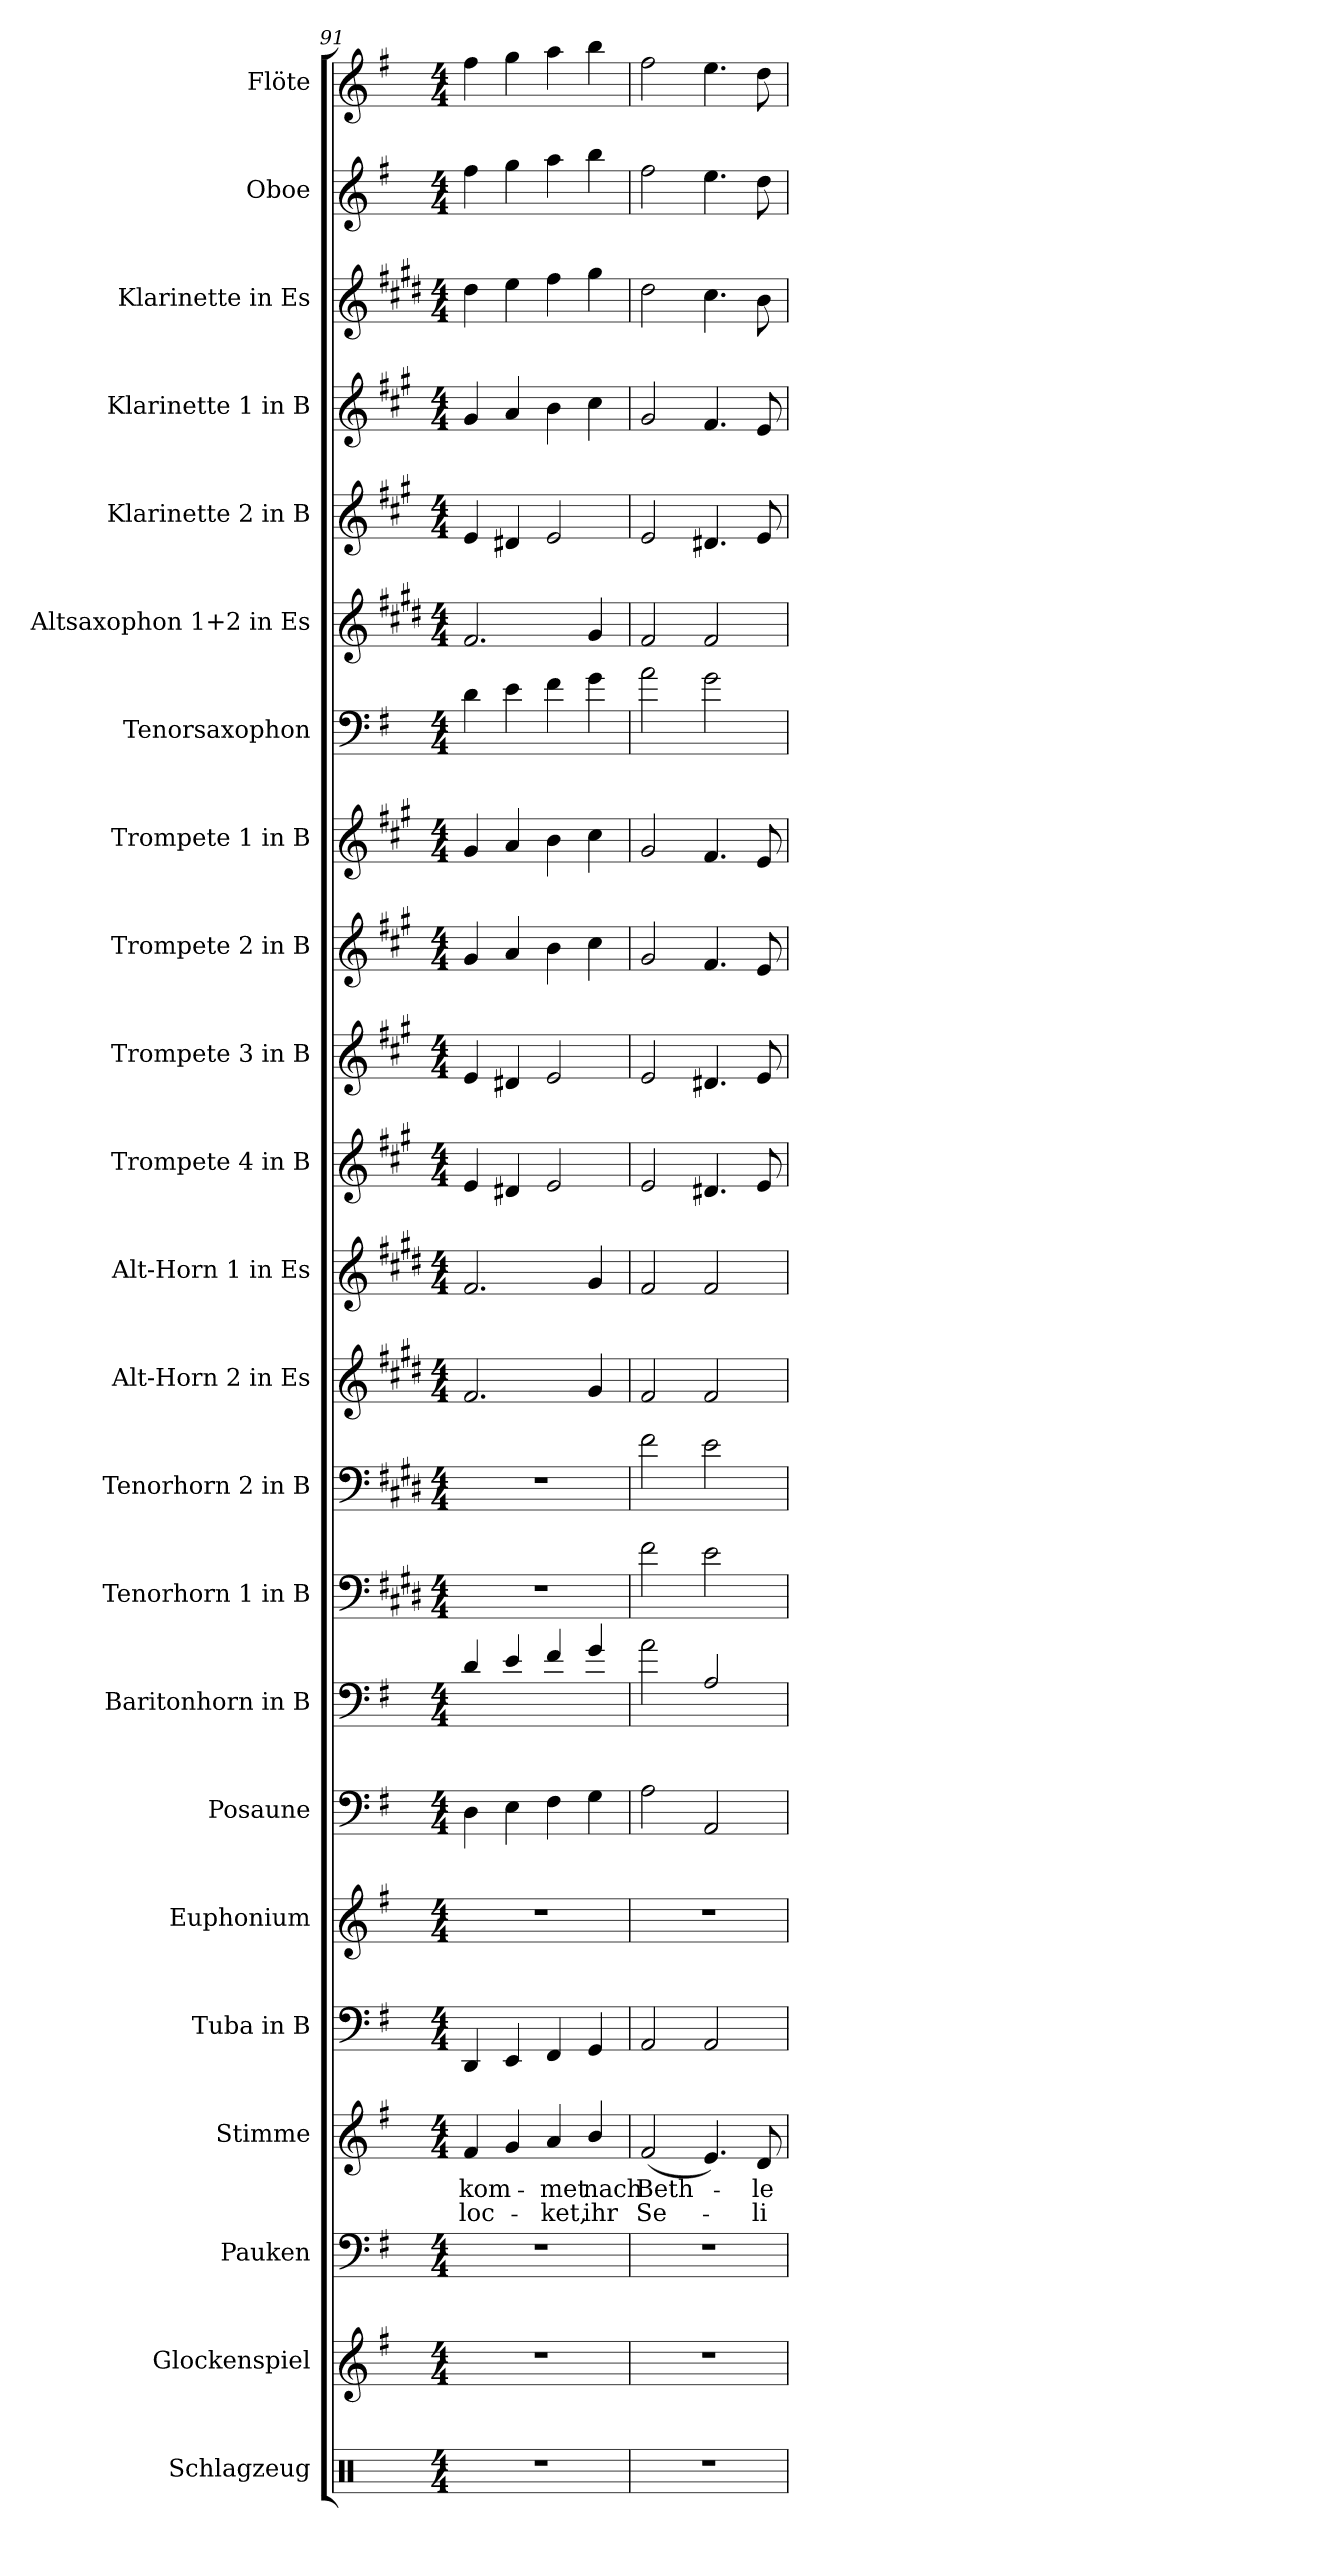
**kern	**kern	**kern	**kern	**text	**text	**kern	**kern	**kern	**kern	**kern	**kern	**kern	**kern	**kern	**kern	**kern	**kern	**kern	**kern	**kern	**kern	**kern	**kern	**kern
*part23	*part22	*part21	*part20	*part20	*part20	*part19	*part18	*part17	*part16	*part15	*part14	*part13	*part12	*part11	*part10	*part9	*part8	*part7	*part6	*part5	*part4	*part3	*part2	*part1
*staff23	*staff22	*staff21	*staff20	*staff20	*staff20	*staff19	*staff18	*staff17	*staff16	*staff15	*staff14	*staff13	*staff12	*staff11	*staff10	*staff9	*staff8	*staff7	*staff6	*staff5	*staff4	*staff3	*staff2	*staff1
*I"Schlagzeug	*I"Glockenspiel	*I"Pauken	*I"Stimme	*	*	*I"Tuba in B	*I"Euphonium	*I"Posaune	*I"Baritonhorn in B	*I"Tenorhorn  1 in B	*I"Tenorhorn 2 in B	*I"Alt-Horn 2 in Es	*I"Alt-Horn 1 in Es	*I"Trompete 4 in B	*I"Trompete 3 in B	*I"Trompete 2  in B	*I"Trompete 1 in B	*I"Tenorsaxophon	*I"Altsaxophon 1+2 in Es	*I"Klarinette 2  in B	*I"Klarinette 1 in B	*I"Klarinette in Es	*I"Oboe	*I"Flöte
*clefX	*clefG2	*clefF4	*clefG2	*	*	*clefF4	*clefG2	*clefF4	*clefF4	*clefF4	*clefF4	*clefG2	*clefG2	*clefG2	*clefG2	*clefG2	*clefG2	*clefF4	*clefG2	*clefG2	*clefG2	*clefG2	*clefG2	*clefG2
*	*ITrd-14c-24	*	*	*	*	*	*ITrd8c14	*	*ITrd8c14	*ITrd5c9	*ITrd5c9	*ITrd5c9	*ITrd5c9	*ITrd1c2	*ITrd1c2	*ITrd1c2	*ITrd1c2	*ITrd8c14	*ITrd5c9	*ITrd1c2	*ITrd1c2	*ITrd-2c-3	*	*
*k[]	*k[f#]	*k[f#]	*k[f#]	*	*	*k[f#]	*k[f#]	*k[f#]	*k[f#]	*k[f#]	*k[f#]	*k[f#]	*k[f#]	*k[f#]	*k[f#]	*k[f#]	*k[f#]	*k[f#]	*k[f#]	*k[f#]	*k[f#]	*k[f#]	*k[f#]	*k[f#]
*C:	*G:	*G:	*G:	*	*	*G:	*G:	*G:	*G:	*G:	*G:	*G:	*G:	*G:	*G:	*G:	*G:	*G:	*G:	*G:	*G:	*G:	*G:	*G:
*M4/4	*M4/4	*M4/4	*M4/4	*	*	*M4/4	*M4/4	*M4/4	*M4/4	*M4/4	*M4/4	*M4/4	*M4/4	*M4/4	*M4/4	*M4/4	*M4/4	*M4/4	*M4/4	*M4/4	*M4/4	*M4/4	*M4/4	*M4/4
=91	=91	=91	=91	=91	=91	=91	=91	=91	=91	=91	=91	=91	=91	=91	=91	=91	=91	=91	=91	=91	=91	=91	=91	=91
!	!	!	!	!LO:LY:b:color=#000000	!LO:LY:b:color=#000000	!	!	!	!	!	!	!	!	!	!	!	!	!	!	!	!	!	!	!
1r	1r	1r	4f#i/	kom-	-loc-	4DDi/	1r	4Di\	4Di/	1r	1r	2.Ai/	2.Ai/	4di/	4di/	4f#i/	4f#i/	4Di\	2.Ai/	4di/	4f#i/	4ff#i\	4ff#i\	4ff#i\
.	.	.	4gi/	.	.	4EEi/	.	4Ei\	4Ei/	.	.	.	.	4c#Xi/	4c#Xi/	4gi/	4gi/	4Ei\	.	4c#Xi/	4gi/	4ggi\	4ggi\	4ggi\
!	!	!	!	!LO:LY:b:color=#000000	!LO:LY:b:color=#000000	!	!	!	!	!	!	!	!	!	!	!	!	!	!	!	!	!	!	!
.	.	.	4ai/	-met	-ket,	4FF#i/	.	4F#i\	4F#i/	.	.	.	.	2di/	2di/	4ai\	4ai\	4F#i\	.	2di/	4ai\	4aai\	4aai\	4aai\
!	!	!	!	!LO:LY:b:color=#000000	!LO:LY:b:color=#000000	!	!	!	!	!	!	!	!	!	!	!	!	!	!	!	!	!	!	!
.	.	.	4bi/	nach	ihr	4GGi/	.	4Gi\	4Gi/	.	.	4Bi/	4Bi/	.	.	4bi\	4bi\	4Gi\	4Bi/	.	4bi\	4bbi\	4bbi\	4bbi\
=92	=92	=92	=92	=92	=92	=92	=92	=92	=92	=92	=92	=92	=92	=92	=92	=92	=92	=92	=92	=92	=92	=92	=92	=92
!	!	!	!	!LO:LY:b:color=#000000	!LO:LY:b:color=#000000	!	!	!	!	!	!	!	!	!	!	!	!	!	!	!	!	!	!	!
1r	1r	1r	(2f#i/	Beth-	Se-	2AAi/	1r	2Ai\	2Ai\	2Ai\	2Ai\	2Ai/	2Ai/	2di/	2di/	2f#i/	2f#i/	2Ai\	2Ai/	2di/	2f#i/	2ff#i\	2ff#i\	2ff#i\
.	.	.	4.ei/)	.	.	2AAi/	.	2AAi/	2AAi/	2Gi\	2Gi\	2Ai/	2Ai/	4.c#Xi/	4.c#Xi/	4.ei/	4.ei/	2Gi\	2Ai/	4.c#Xi/	4.ei/	4.eei\	4.eei\	4.eei\
!	!	!	!	!LO:LY:b:color=#000000	!LO:LY:b:color=#000000	!	!	!	!	!	!	!	!	!	!	!	!	!	!	!	!	!	!	!
.	.	.	8di/	-le-	-li-	.	.	.	.	.	.	.	.	8di/	8di/	8di/	8di/	.	.	8di/	8di/	8ddi\	8ddi\	8ddi\
=	=	=	=	=	=	=	=	=	=	=	=	=	=	=	=	=	=	=	=	=	=	=	=	=
*-	*-	*-	*-	*-	*-	*-	*-	*-	*-	*-	*-	*-	*-	*-	*-	*-	*-	*-	*-	*-	*-	*-	*-	*-
